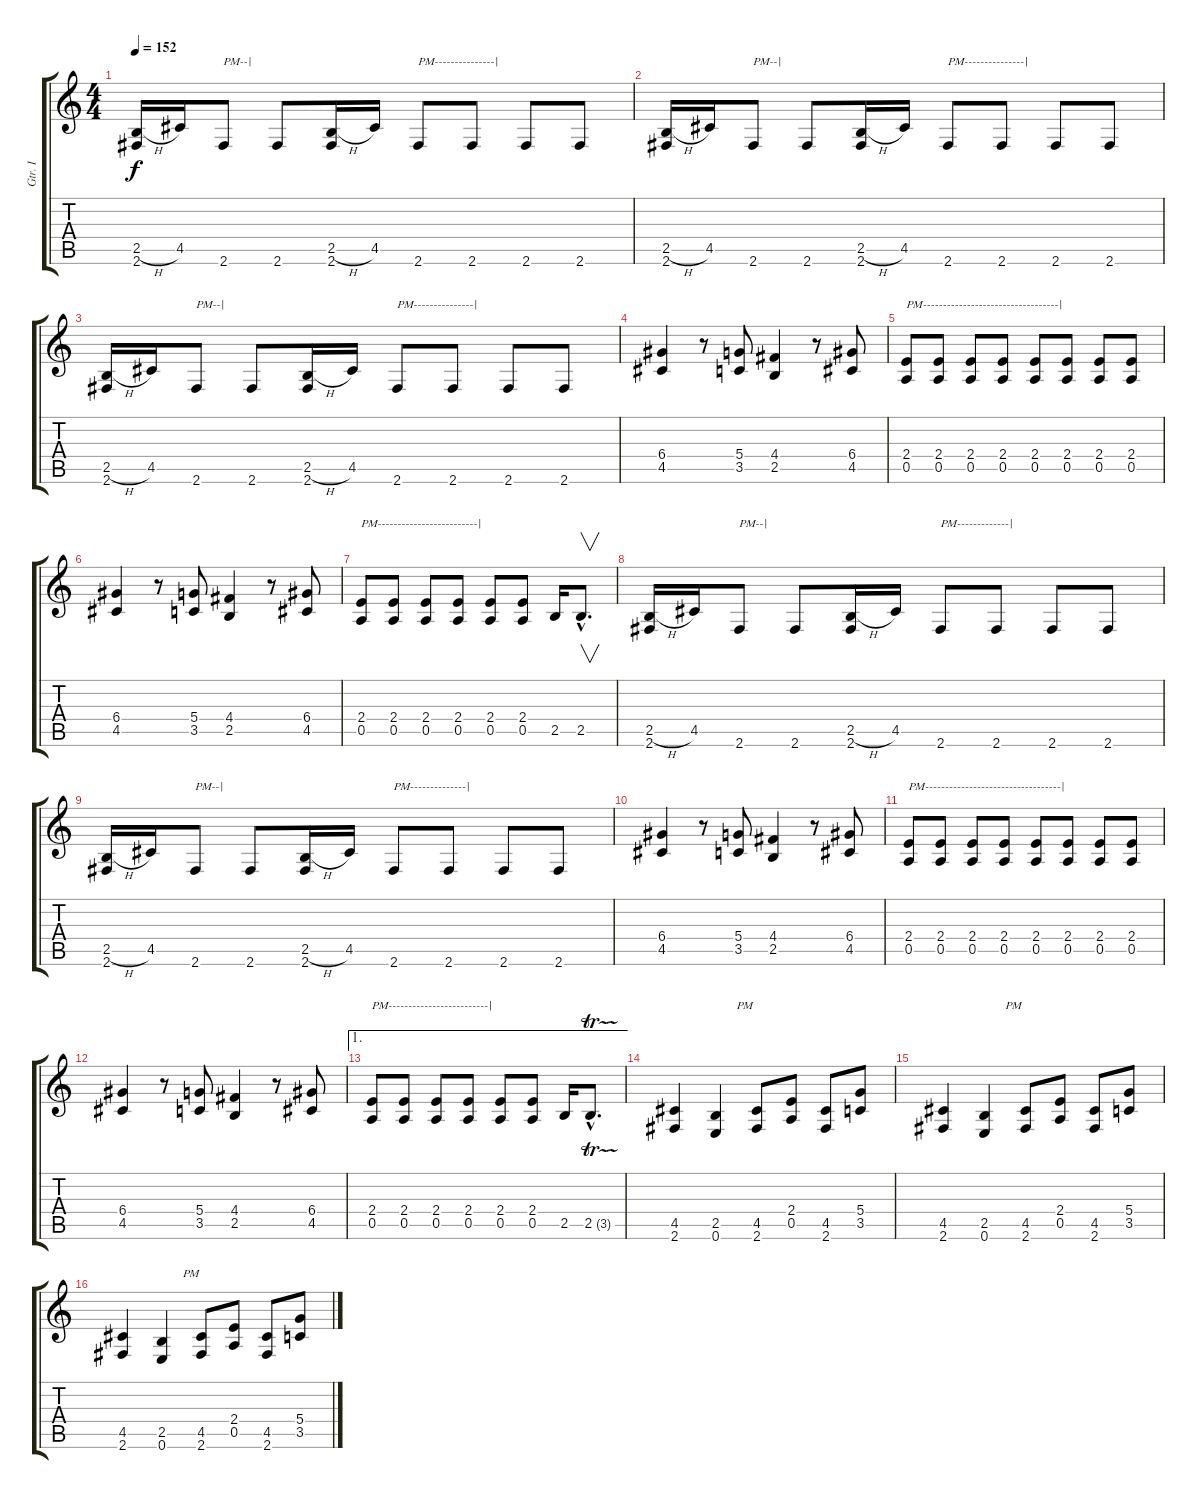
\track ("Gtr. I" "Gtr. I") {instrument distortionguitar}
\staff {score tabs}
\tuning (E4 B3 G3 D3 A2 E2) {hide}
\ts (4 4)
\tempo 152
\clef g2
\ks c
(2.5{h} 2.6).16{dy f} 4.5.16 2.6.8{txt "PM--|"} 2.6.8 (2.5{h} 2.6).16 4.5.16 2.6.8{txt "PM---------------|"} 2.6.8 2.6.8 2.6.8 |
(2.5{h} 2.6).16 4.5.16 2.6.8{txt "PM--|"} 2.6.8 (2.5{h} 2.6).16 4.5.16 2.6.8{txt "PM---------------|"} 2.6.8 2.6.8 2.6.8 |
(2.5{h} 2.6).16 4.5.16 2.6.8{txt "PM--|"} 2.6.8 (2.5{h} 2.6).16 4.5.16 2.6.8{txt "PM---------------|"} 2.6.8 2.6.8 2.6.8 |
(6.4 4.5).4 r.8 (5.4 3.5).8 (4.4 2.5).4 r.8 (6.4 4.5).8 |
(2.4 0.5).8{txt "PM----------------------------------|"} (2.4 0.5).8 (2.4 0.5).8 (2.4 0.5).8 (2.4 0.5).8 (2.4 0.5).8 (2.4 0.5).8 (2.4 0.5).8 |
(6.4 4.5).4 r.8 (5.4 3.5).8 (4.4 2.5).4 r.8 (6.4 4.5).8 |
(2.4 0.5).8{txt "PM-------------------------|"} (2.4 0.5).8 (2.4 0.5).8 (2.4 0.5).8 (2.4 0.5).8 (2.4 0.5).8 2.5.16 2.5{hac}.8{v d} |
(2.5{h} 2.6).16 4.5.16 2.6.8{txt "PM--|"} 2.6.8 (2.5{h} 2.6).16 4.5.16 2.6.8{txt "PM-------------|"} 2.6.8 2.6.8 2.6.8 |
(2.5{h} 2.6).16 4.5.16 2.6.8{txt "PM--|"} 2.6.8 (2.5{h} 2.6).16 4.5.16 2.6.8{txt "PM--------------|"} 2.6.8 2.6.8 2.6.8 |
(6.4 4.5).4 r.8 (5.4 3.5).8 (4.4 2.5).4 r.8 (6.4 4.5).8 |
(2.4 0.5).8{txt "PM----------------------------------|"} (2.4 0.5).8 (2.4 0.5).8 (2.4 0.5).8 (2.4 0.5).8 (2.4 0.5).8 (2.4 0.5).8 (2.4 0.5).8 |
(6.4 4.5).4 r.8 (5.4 3.5).8 (4.4 2.5).4 r.8 (6.4 4.5).8 |
\ae 1
(2.4 0.5).8{txt "PM-------------------------|"} (2.4 0.5).8 (2.4 0.5).8 (2.4 0.5).8 (2.4 0.5).8 (2.4 0.5).8 2.5.16 2.5{tr (3 16) hac}.8{d} |
(4.5 2.6).4 (2.5 0.6).4{txt "       PM"} (4.5 2.6).8 (2.4 0.5).8 (4.5 2.6).8 (5.4 3.5).8 |
(4.5 2.6).4 (2.5 0.6).4{txt "       PM"} (4.5 2.6).8 (2.4 0.5).8 (4.5 2.6).8 (5.4 3.5).8 |
(4.5 2.6).4 (2.5 0.6).4{txt "       PM"} (4.5 2.6).8 (2.4 0.5).8 (4.5 2.6).8 (5.4 3.5).8
